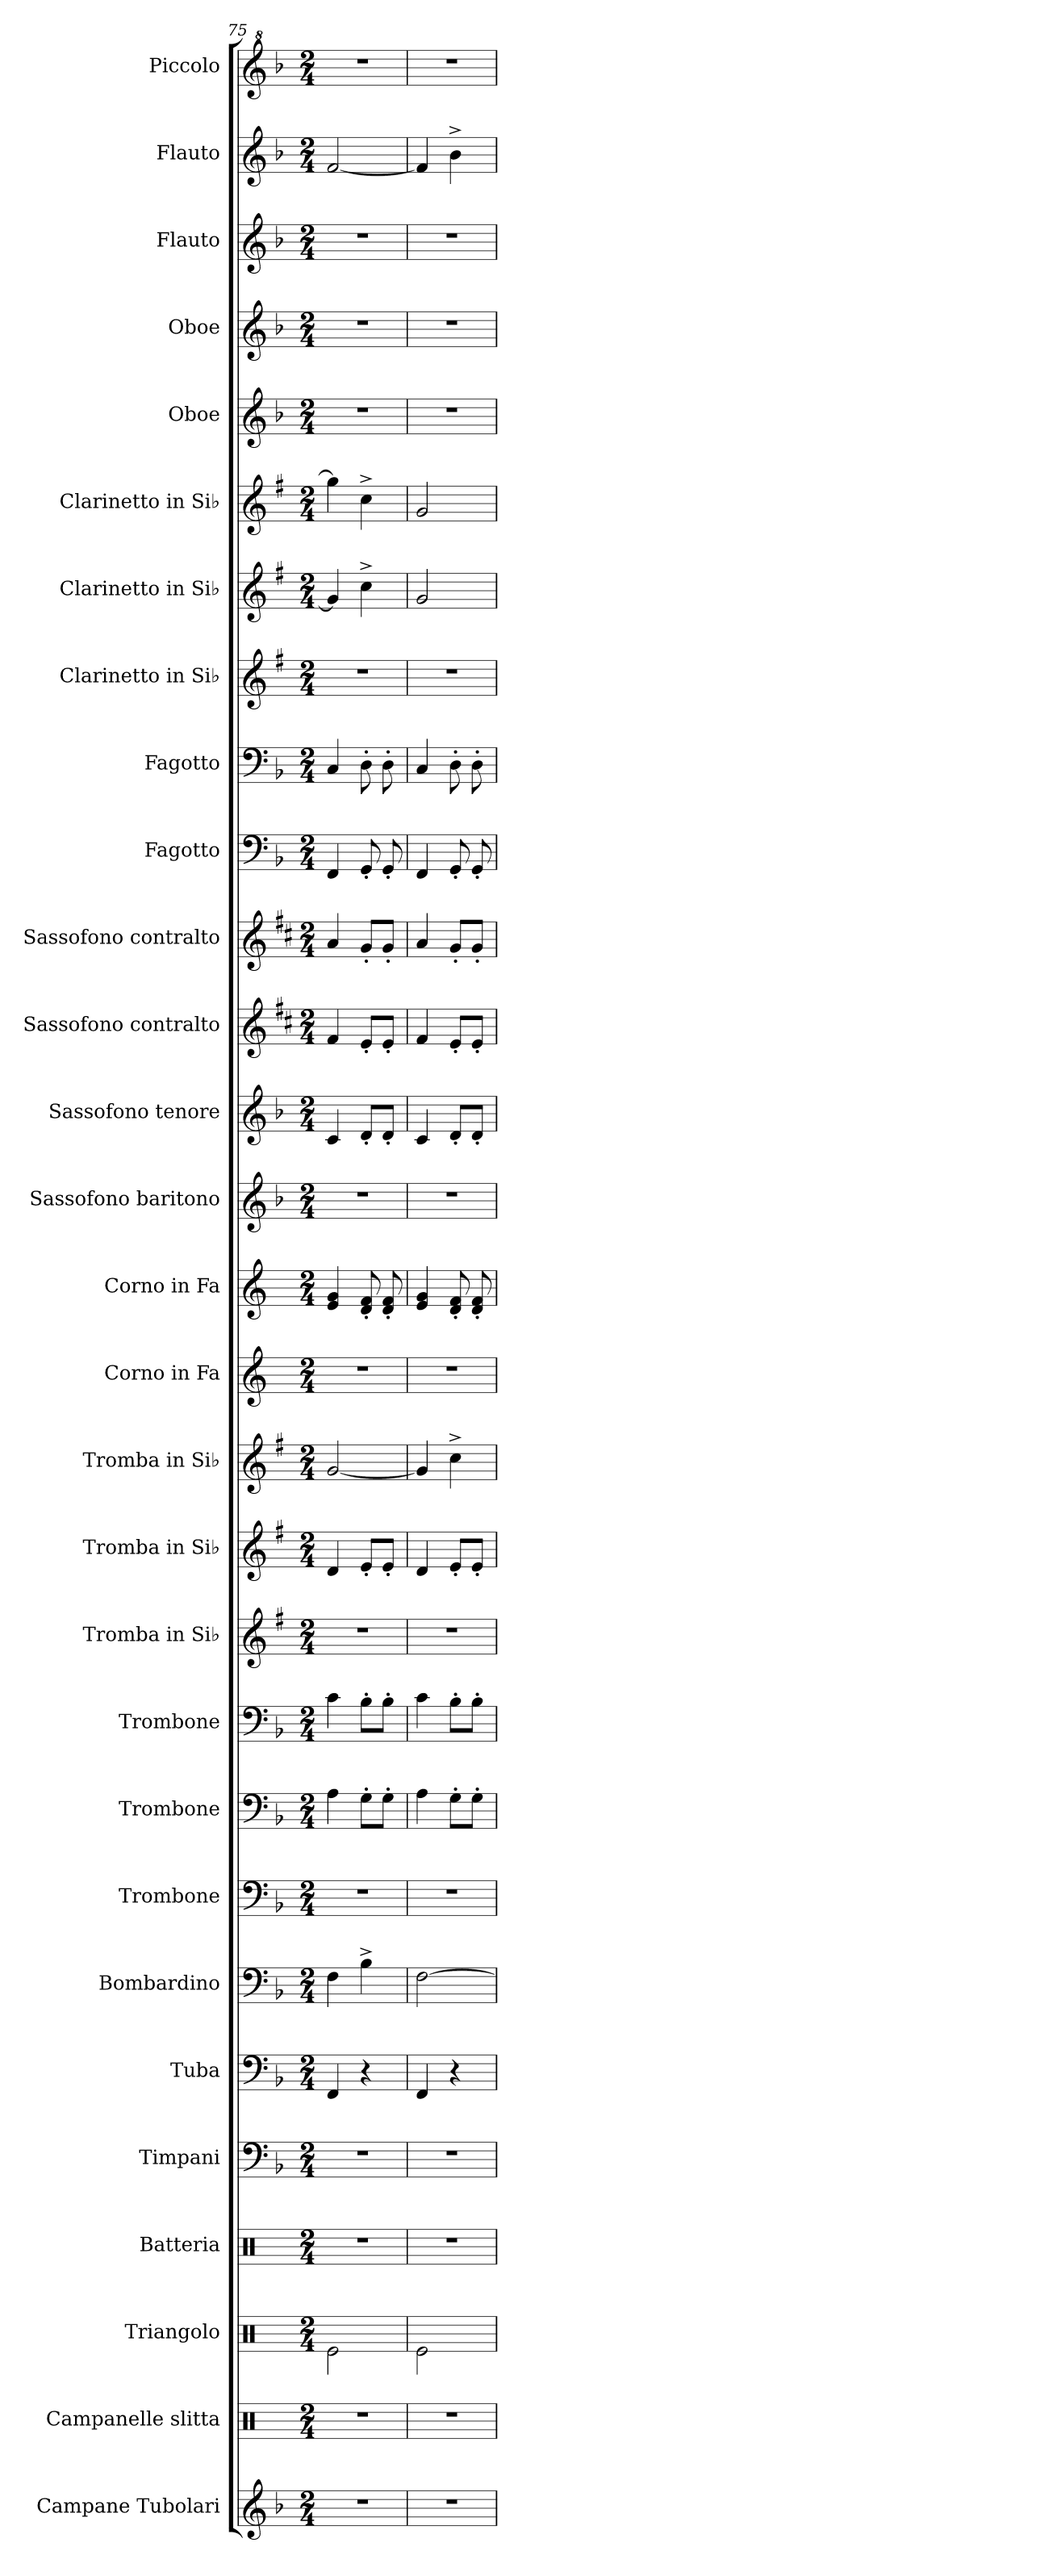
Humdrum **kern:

**kern	**kern	**kern	**kern	**kern	**kern	**kern	**kern	**kern	**kern	**kern	**kern	**kern	**kern	**kern	**kern	**kern	**kern	**kern	**kern	**kern	**kern	**kern	**kern	**kern	**kern	**kern	**kern	**kern
*part29	*part28	*part27	*part26	*part25	*part24	*part23	*part22	*part21	*part20	*part19	*part18	*part17	*part16	*part15	*part14	*part13	*part12	*part11	*part10	*part9	*part8	*part7	*part6	*part5	*part4	*part3	*part2	*part1
*staff29	*staff28	*staff27	*staff26	*staff25	*staff24	*staff23	*staff22	*staff21	*staff20	*staff19	*staff18	*staff17	*staff16	*staff15	*staff14	*staff13	*staff12	*staff11	*staff10	*staff9	*staff8	*staff7	*staff6	*staff5	*staff4	*staff3	*staff2	*staff1
*I"Campane Tubolari	*I"Campanelle slitta	*I"Triangolo	*I"Batteria	*I"Timpani	*I"Tuba	*I"Bombardino	*I"Trombone	*I"Trombone	*I"Trombone	*I"Tromba in Si♭	*I"Tromba in Si♭	*I"Tromba in Si♭	*I"Corno in Fa	*I"Corno in Fa	*I"Sassofono baritono	*I"Sassofono tenore	*I"Sassofono contralto	*I"Sassofono contralto	*I"Fagotto	*I"Fagotto	*I"Clarinetto in Si♭	*I"Clarinetto in Si♭	*I"Clarinetto in Si♭	*I"Oboe	*I"Oboe	*I"Flauto	*I"Flauto	*I"Piccolo
*I'Camp. tb.	*	*I'Triang.	*I'Batt.	*I'Timp.	*I'Tba.	*	*I'Tbn.	*I'Tbn.	*I'Tbn.	*I'Tr. Si♭	*I'Tr. Si♭	*I'Tr. Si♭	*I'Cor. Fa	*I'Cor. Fa	*	*	*	*	*I'Fag.	*I'Fag.	*I'Cl. Si♭	*I'Cl. Si♭	*I'Cl. Si♭	*I'Ob.	*I'Ob.	*I'Fl.	*I'Fl.	*
*clefG2	*clefX	*clefX	*clefX	*clefF4	*clefF4	*clefF4	*clefF4	*clefF4	*clefF4	*clefG2	*clefG2	*clefG2	*clefG2	*clefG2	*clefG2	*clefG2	*clefG2	*clefG2	*clefF4	*clefF4	*clefG2	*clefG2	*clefG2	*clefG2	*clefG2	*clefG2	*clefG2	*clefG^2
*	*	*	*	*	*	*	*	*	*	*ITrd1c2	*ITrd1c2	*ITrd1c2	*ITrd4c7	*ITrd4c7	*ITrd12c21	*ITrd8c14	*ITrd5c9	*ITrd5c9	*	*	*ITrd1c2	*ITrd1c2	*ITrd1c2	*	*	*	*	*ITrd-7c-12
*k[b-]	*k[]	*k[]	*k[]	*k[b-]	*k[b-]	*k[b-]	*k[b-]	*k[b-]	*k[b-]	*k[b-]	*k[b-]	*k[b-]	*k[b-]	*k[b-]	*k[b-]	*k[b-]	*k[b-]	*k[b-]	*k[b-]	*k[b-]	*k[b-]	*k[b-]	*k[b-]	*k[b-]	*k[b-]	*k[b-]	*k[b-]	*k[b-]
*M2/4	*M2/4	*M2/4	*M2/4	*M2/4	*M2/4	*M2/4	*M2/4	*M2/4	*M2/4	*M2/4	*M2/4	*M2/4	*M2/4	*M2/4	*M2/4	*M2/4	*M2/4	*M2/4	*M2/4	*M2/4	*M2/4	*M2/4	*M2/4	*M2/4	*M2/4	*M2/4	*M2/4	*M2/4
=75	=75	=75	=75	=75	=75	=75	=75	=75	=75	=75	=75	=75	=75	=75	=75	=75	=75	=75	=75	=75	=75	=75	=75	=75	=75	=75	=75	=75
2r	2r	2Re\	2r	2r	4FF/	4F\	2r	4A\	4c\	2r	4c/	[2f/	2r	4A/ 4c/	2r	4C/	4A/	4c/	4FF/	4C/	2r	4f/]	4ff\]	2r	2r	2r	[2f/	2r
.	.	.	.	.	4r	4B-^\	.	8G'\L	8B-'\L	.	8d'/L	.	.	8G/' 8B-/'	.	8D'/L	8G'/L	8B-'/L	8GG'/	8D'\	.	4b-^\	4b-^\	.	.	.	.	.
.	.	.	.	.	.	.	.	8G'\J	8B-'\J	.	8d'/J	.	.	8G/' 8B-/'	.	8D'/J	8G'/J	8B-'/J	8GG'/	8D'\	.	.	.	.	.	.	.	.
=76	=76	=76	=76	=76	=76	=76	=76	=76	=76	=76	=76	=76	=76	=76	=76	=76	=76	=76	=76	=76	=76	=76	=76	=76	=76	=76	=76	=76
2r	2r	2Re\	2r	2r	4FF/	[2F\	2r	4A\	4c\	2r	4c/	4f/]	2r	4A/ 4c/	2r	4C/	4A/	4c/	4FF/	4C/	2r	2f/	2f/	2r	2r	2r	4f/]	2r
.	.	.	.	.	4r	.	.	8G'\L	8B-'\L	.	8d'/L	4b-^\	.	8G/' 8B-/'	.	8D'/L	8G'/L	8B-'/L	8GG'/	8D'\	.	.	.	.	.	.	4b-^\	.
.	.	.	.	.	.	.	.	8G'\J	8B-'\J	.	8d'/J	.	.	8G/' 8B-/'	.	8D'/J	8G'/J	8B-'/J	8GG'/	8D'\	.	.	.	.	.	.	.	.
=	=	=	=	=	=	=	=	=	=	=	=	=	=	=	=	=	=	=	=	=	=	=	=	=	=	=	=	=
*-	*-	*-	*-	*-	*-	*-	*-	*-	*-	*-	*-	*-	*-	*-	*-	*-	*-	*-	*-	*-	*-	*-	*-	*-	*-	*-	*-	*-
